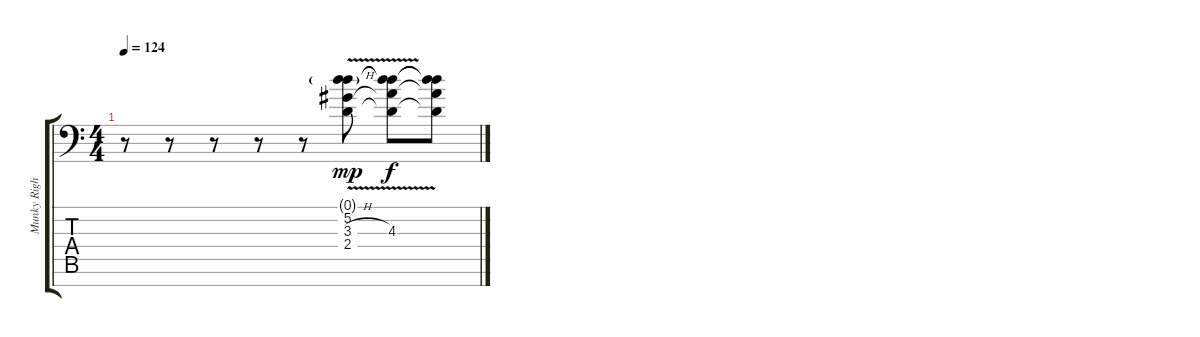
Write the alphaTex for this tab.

\track ("Munky Right" "Munky Righ") {instrument distortionguitar}
\staff {score tabs}
\tuning (D4 A3 F3 C3 G2 D2 A1) {hide}
\ts (4 4)
\tempo 124
\clef f4
\ks c
r.8{dy f} r.8 r.8 r.8 r.8 (0.1{g} 5.2{v} 3.3{h} 2.4).8{dy mp} (0.1{t} 5.2{t} 4.3 2.4{t}).8{dy f} (0.1{t} 5.2{t} 4.3{t} 2.4{t}).8
